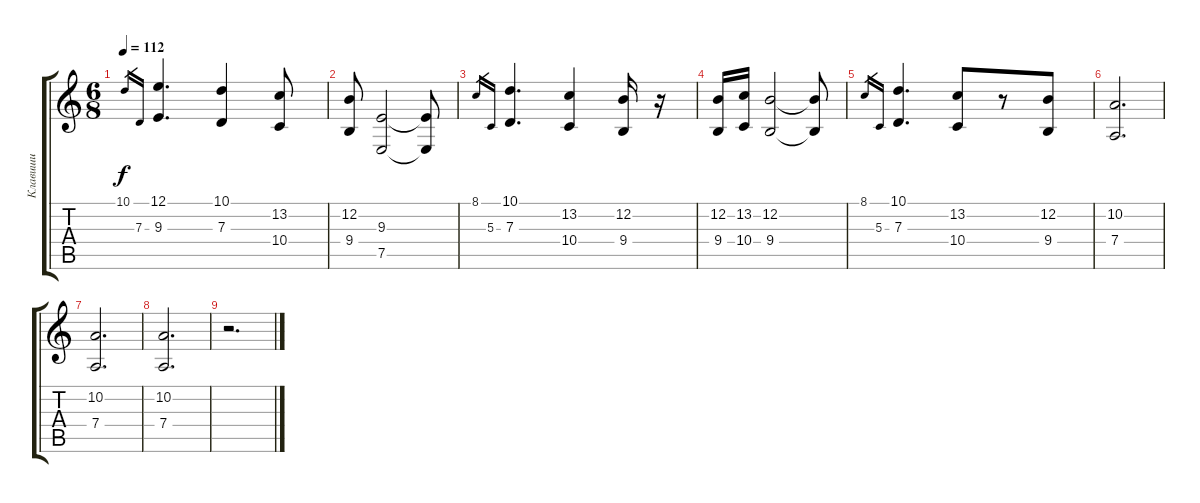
\track ("Клавиши" "Клавиши") {instrument accordion}
\staff {score tabs}
\tuning (E4 B3 G3 D3 A2 E2) {hide}
\ts (6 8)
\tempo 112
\clef g2
\ks c
10.1.16{gr dy f} 7.3.16{gr} (12.1 9.3).4{d} (10.1 7.3).4 (13.2 10.4).8 |
(12.2 9.4).8 (9.3 7.5).2 (9.3{t} 7.5{t}).8 |
8.1.16{gr} 5.3.16{gr} (10.1 7.3).4{d} (13.2 10.4).4 (12.2 9.4).16 r.16 |
(12.2 9.4).16 (13.2 10.4).16 (12.2 9.4).2 (12.2{t} 9.4{t}).8 |
8.1.16{gr} 5.3.16{gr} (10.1 7.3).4{d} (13.2 10.4).8 r.8 (12.2 9.4).8 |
(10.2 7.4).2{d} |
(10.2 7.4).2{d} |
(10.2 7.4).2{d} |
r.2{d}
